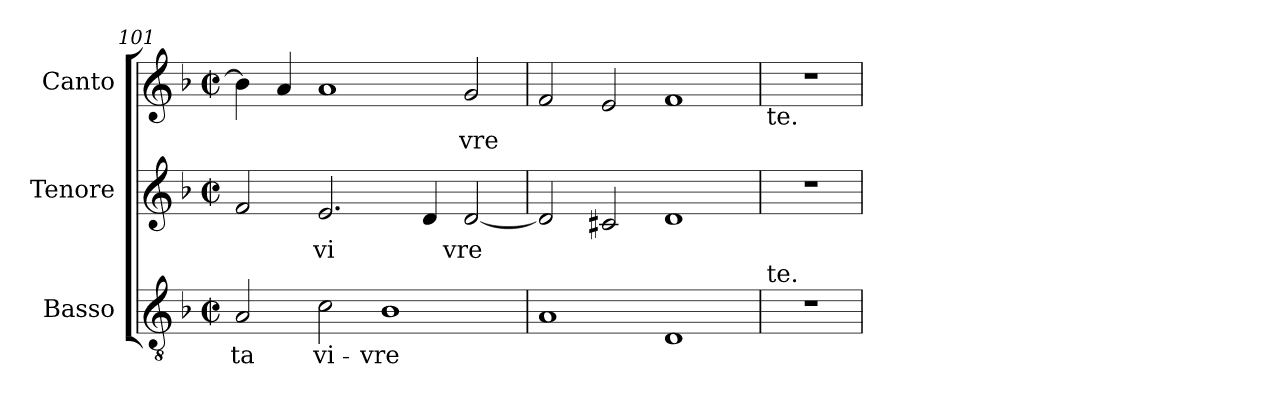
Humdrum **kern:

**kern	**text	**kern	**text	**kern	**text
*part3	*part3	*part2	*part2	*part1	*part1
*staff3	*staff3	*staff2	*staff2	*staff1	*staff1
*I"Basso	*	*I"Tenore	*	*I"Canto	*
*clefGv2	*	*clefG2	*	*clefG2	*
*k[b-]	*	*k[b-]	*	*k[b-]	*
*F:	*	*F:	*	*F:	*
*M2/2	*	*M2/2	*	*M2/2	*
*met(c|)	*	*met(c|)	*	*met(c|)	*
=101	=101	=101	=101	=101	=101
!	!LO:LY:b:cj	!	!LO:LY:b:cj	!	!LO:LY:b:cj
2A/	-ta	2f/	.	4b-\]	.
!	!	!	!	!	!LO:LY:b:cj
.	.	.	.	4a/	.
!	!LO:LY:b:cj	!	!LO:LY:b:cj	!	!LO:LY:b:cj
2c\	vi-	2.e/	vi-	1a	.
!	!LO:LY:b:cj	!	!	!	!
1B-	-vre-	.	.	.	.
!	!	!	!LO:LY:b:cj	!	!
.	.	4d/	--	.	.
!	!	!	!LO:LY:b:cj	!	!LO:LY:b:cj
.	.	[<2d/	-vre-	2g/	vre
=102	=102	=102	=102	=102	=102
!	!LO:LY:b:cj	!	!LO:LY:b:cj	!	!LO:LY:b:cj
1A	--	2d/]	--	2f/	.
!	!	!	!LO:LY:b:cj	!	!LO:LY:b:cj
.	.	2c#/	--	2e/	.
!	!LO:LY:b:cj	!	!LO:LY:b:cj	!	!LO:LY:b:cj
1D	--	1d	--	1f	.
=103	=103	=103	=103	=103	=103
!	!	!	!	!LO:TX:b:t=te.	!
!LO:TX:a:t=te.	!	!	!	!	!
1r	.	1r	.	1r	.
=	=	=	=	=	=
*-	*-	*-	*-	*-	*-
